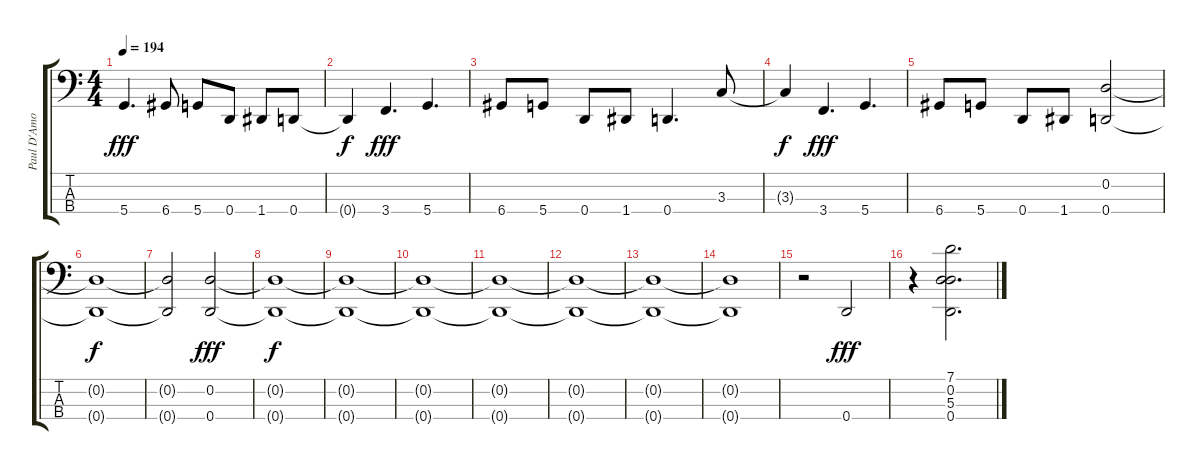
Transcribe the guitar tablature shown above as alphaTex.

\track ("Paul D'Amour" "Paul D'Amo") {instrument slapbass1}
\staff {score tabs}
\tuning (G2 D2 A1 D1) {hide}
\ts (4 4)
\tempo 194
\clef f4
\ks c
5.4.4{d dy fff} 6.4.8 5.4.8 0.4.8 1.4.8 0.4.8 |
0.4{t}.4{dy f} 3.4.4{d dy fff} 5.4.4{d} |
6.4.8 5.4.8 0.4.8 1.4.8 0.4.4{d} 3.3.8 |
3.3{t}.4{dy f} 3.4.4{d dy fff} 5.4.4{d} |
6.4.8 5.4.8 0.4.8 1.4.8 (0.2 0.4).2 |
(0.2{t} 0.4{t}).1{dy f} |
(0.2{t} 0.4{t}).2 (0.2 0.4).2{dy fff} |
(0.2{t} 0.4{t}).1{dy f} |
(0.2{t} 0.4{t}).1 |
(0.2{t} 0.4{t}).1 |
(0.2{t} 0.4{t}).1 |
(0.2{t} 0.4{t}).1 |
(0.2{t} 0.4{t}).1 |
(0.2{t} 0.4{t}).1 |
r.2 0.4.2{dy fff} |
r.4 (7.1 0.2 5.3 0.4).2{d}
